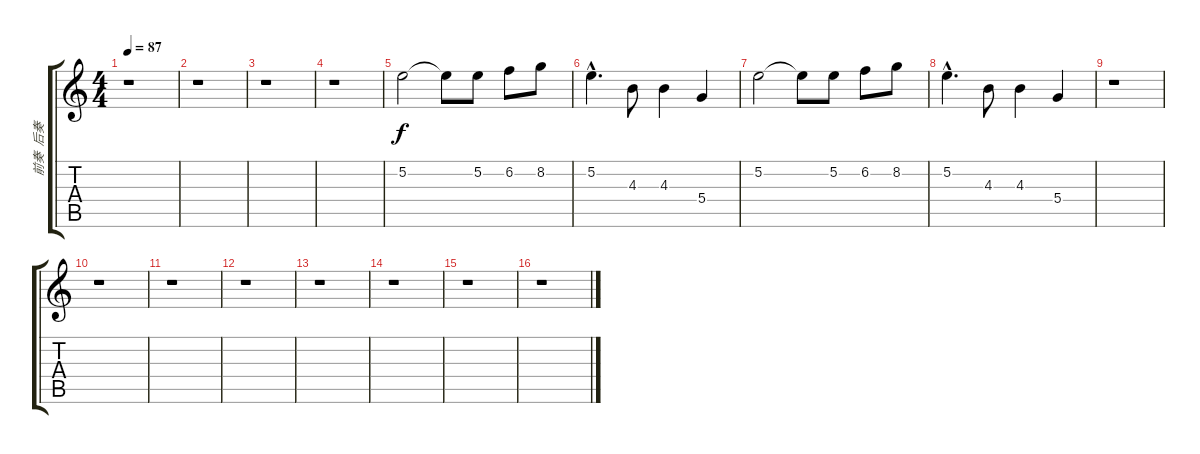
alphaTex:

\track ("前奏  后奏" "前奏  后奏") {instrument electricguitarjazz}
\staff {score tabs}
\tuning (E4 B3 G3 D3 A2 E2) {hide}
\ts (4 4)
\tempo 87
\clef g2
\ks c
r.1{dy f instrument electricguitarjazz} |
r.1 |
r.1 |
r.1 |
5.2.2 5.2{t}.8 5.2.8 6.2.8 8.2.8 |
5.2{hac}.4{d} 4.3.8 4.3.4 5.4.4 |
5.2.2 5.2{t}.8 5.2.8 6.2.8 8.2.8 |
5.2{hac}.4{d} 4.3.8 4.3.4 5.4.4 |
r.1 |
r.1 |
r.1 |
r.1 |
r.1 |
r.1 |
r.1 |
r.1
